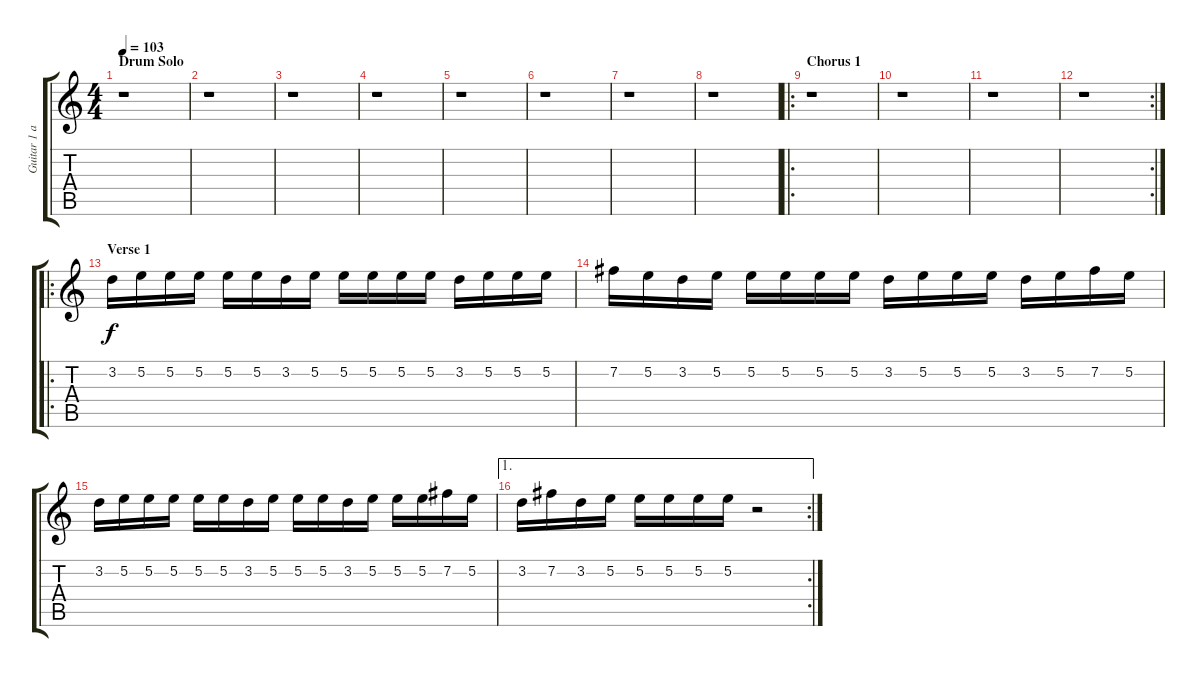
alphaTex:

\track ("Guitar 1 a" "Guitar 1 a") {instrument electricguitarmuted}
\staff {score tabs}
\tuning (E4 B3 G3 D3 A2 D2) {hide}
\ts (4 4)
\section ("" "Drum Solo")
\tempo 103
\clef g2
\ks c
r.1{dy f} |
r.1 |
r.1 |
r.1 |
r.1 |
r.1 |
r.1 |
r.1 |
\ro
\section ("" "Chorus 1")
r.1 |
r.1 |
r.1 |
\rc 2
r.1 |
\ro
\section ("" "Verse 1")
3.2.16 5.2.16 5.2.16 5.2.16 5.2.16 5.2.16 3.2.16 5.2.16 5.2.16 5.2.16 5.2.16 5.2.16 3.2.16 5.2.16 5.2.16 5.2.16 |
7.2.16 5.2.16 3.2.16 5.2.16 5.2.16 5.2.16 5.2.16 5.2.16 3.2.16 5.2.16 5.2.16 5.2.16 3.2.16 5.2.16 7.2.16 5.2.16 |
3.2.16 5.2.16 5.2.16 5.2.16 5.2.16 5.2.16 3.2.16 5.2.16 5.2.16 5.2.16 3.2.16 5.2.16 5.2.16 5.2.16 7.2.16 5.2.16 |
\ae 1
\rc 2
3.2.16 7.2.16 3.2.16 5.2.16 5.2.16 5.2.16 5.2.16 5.2.16 r.2
